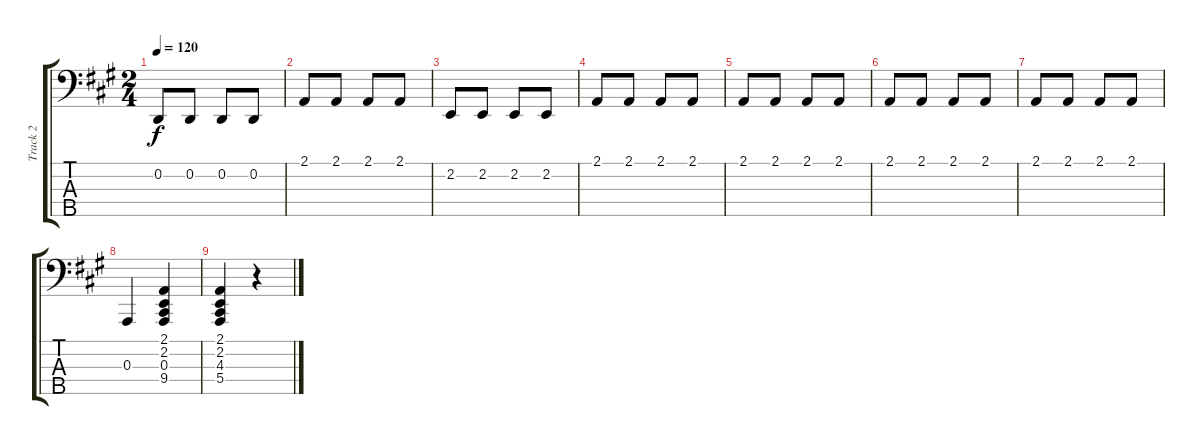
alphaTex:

\track ("Track 2" "Track 2") {instrument acousticgrandpiano}
\staff {score tabs}
\tuning (G2 D2 A1 E1 B0) {hide}
\ts (2 4)
\tempo 120
\clef f4
\ks a
0.2.8{dy f} 0.2.8 0.2.8 0.2.8 |
2.1.8 2.1.8 2.1.8 2.1.8 |
2.2.8 2.2.8 2.2.8 2.2.8 |
2.1.8 2.1.8 2.1.8 2.1.8 |
2.1.8 2.1.8 2.1.8 2.1.8 |
2.1.8 2.1.8 2.1.8 2.1.8 |
2.1.8 2.1.8 2.1.8 2.1.8 |
0.3.4 (2.1 2.2 0.3 9.4).4 |
(2.1 2.2 4.3 5.4).4 r.4
